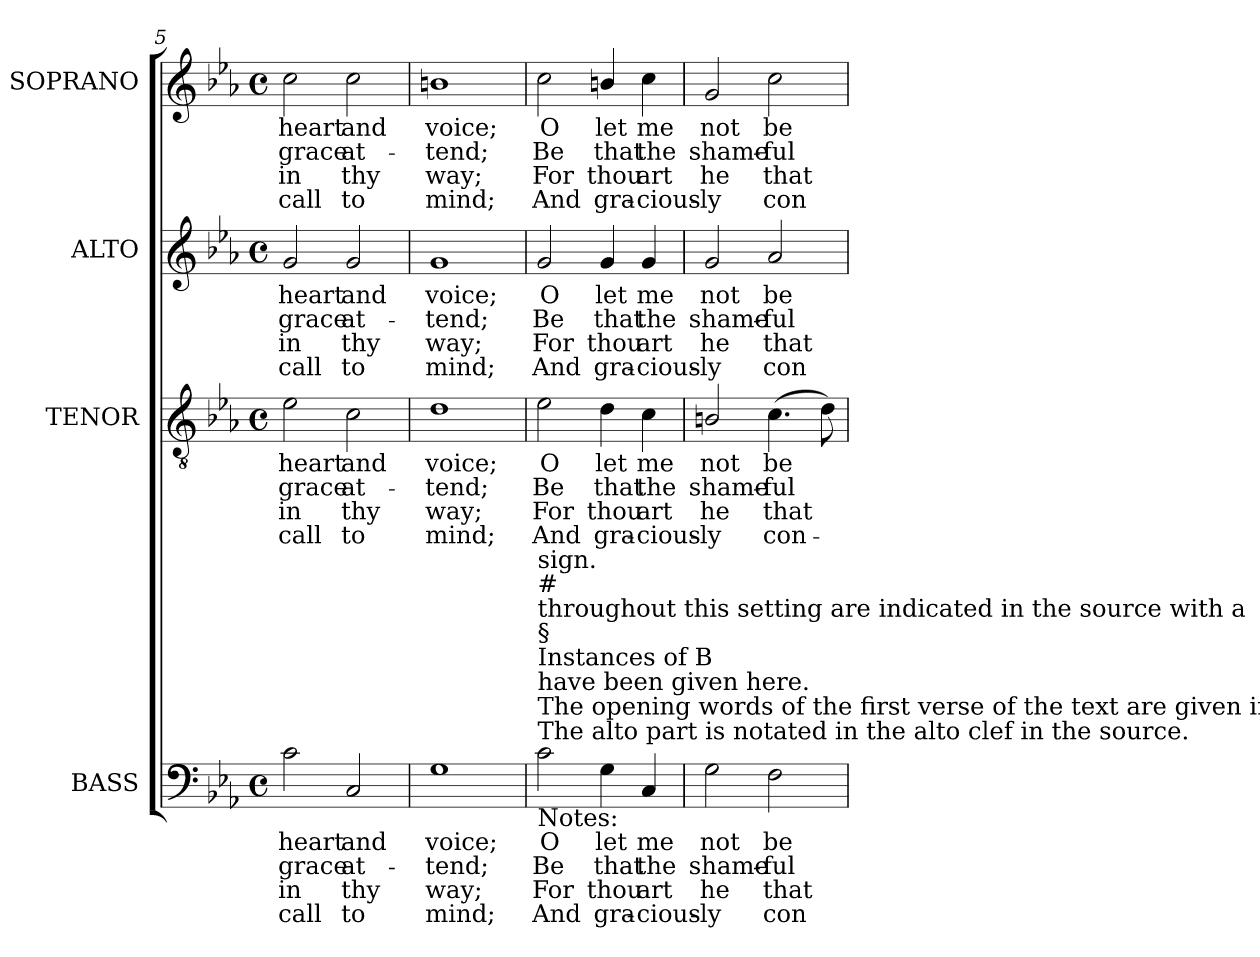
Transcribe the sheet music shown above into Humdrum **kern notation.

**kern	**text	**text	**text	**text	**kern	**text	**text	**text	**text	**kern	**text	**text	**text	**text	**kern	**text	**text	**text	**text
*part4	*part4	*part4	*part4	*part4	*part3	*part3	*part3	*part3	*part3	*part2	*part2	*part2	*part2	*part2	*part1	*part1	*part1	*part1	*part1
*staff4	*staff4	*staff4	*staff4	*staff4	*staff3	*staff3	*staff3	*staff3	*staff3	*staff2	*staff2	*staff2	*staff2	*staff2	*staff1	*staff1	*staff1	*staff1	*staff1
*I"BASS	*	*	*	*	*I"TENOR	*	*	*	*	*I"ALTO	*	*	*	*	*I"SOPRANO	*	*	*	*
*I'B.	*	*	*	*	*I'T.	*	*	*	*	*I'A.	*	*	*	*	*I'S.	*	*	*	*
*clefF4	*	*	*	*	*clefGv2	*	*	*	*	*clefG2	*	*	*	*	*clefG2	*	*	*	*
*	*	*	*	*	*ITrd7c12	*	*	*	*	*	*	*	*	*	*	*	*	*	*
*k[b-e-a-]	*	*	*	*	*k[b-e-a-]	*	*	*	*	*k[b-e-a-]	*	*	*	*	*k[b-e-a-]	*	*	*	*
*c:	*	*	*	*	*c:	*	*	*	*	*c:	*	*	*	*	*c:	*	*	*	*
*M4/4	*	*	*	*	*M4/4	*	*	*	*	*M4/4	*	*	*	*	*M4/4	*	*	*	*
*met(c)	*	*	*	*	*met(c)	*	*	*	*	*met(c)	*	*	*	*	*met(c)	*	*	*	*
=5	=5	=5	=5	=5	=5	=5	=5	=5	=5	=5	=5	=5	=5	=5	=5	=5	=5	=5	=5
!	!LO:LY:b:color=#000000	!LO:LY:b:color=#000000	!LO:LY:b:color=#000000	!LO:LY:b:color=#000000	!	!	!	!	!	!	!	!	!	!	!	!	!	!	!
!	!	!	!	!	!	!LO:LY:b:color=#000000	!LO:LY:b:color=#000000	!LO:LY:b:color=#000000	!LO:LY:b:color=#000000	!	!	!	!	!	!	!	!	!	!
!	!	!	!	!	!	!	!	!	!	!	!LO:LY:b:color=#000000	!LO:LY:b:color=#000000	!LO:LY:b:color=#000000	!LO:LY:b:color=#000000	!	!	!	!	!
!	!	!	!	!	!	!	!	!	!	!	!	!	!	!	!	!LO:LY:b:color=#000000	!LO:LY:b:color=#000000	!LO:LY:b:color=#000000	!LO:LY:b:color=#000000
2ci\	heart	-grace	-in	call	2E-i\	heart	-grace	-in	call	2gi/	heart	-grace	-in	call	2cci\	heart	-grace	-in	call
!	!LO:LY:b:color=#000000	!LO:LY:b:color=#000000	!LO:LY:b:color=#000000	!LO:LY:b:color=#000000	!	!	!	!	!	!	!	!	!	!	!	!	!	!	!
!	!	!	!	!	!	!LO:LY:b:color=#000000	!LO:LY:b:color=#000000	!LO:LY:b:color=#000000	!LO:LY:b:color=#000000	!	!	!	!	!	!	!	!	!	!
!	!	!	!	!	!	!	!	!	!	!	!LO:LY:b:color=#000000	!LO:LY:b:color=#000000	!LO:LY:b:color=#000000	!LO:LY:b:color=#000000	!	!	!	!	!
!	!	!	!	!	!	!	!	!	!	!	!	!	!	!	!	!LO:LY:b:color=#000000	!LO:LY:b:color=#000000	!LO:LY:b:color=#000000	!LO:LY:b:color=#000000
2Ci/	and	at-	thy	to	2Ci\	and	at-	thy	to	2gi/	and	at-	thy	to	2cci\	and	at-	thy	to
=6	=6	=6	=6	=6	=6	=6	=6	=6	=6	=6	=6	=6	=6	=6	=6	=6	=6	=6	=6
!	!LO:LY:b:color=#000000	!LO:LY:b:color=#000000	!LO:LY:b:color=#000000	!LO:LY:b:color=#000000	!	!	!	!	!	!	!	!	!	!	!	!	!	!	!
!	!	!	!	!	!	!LO:LY:b:color=#000000	!LO:LY:b:color=#000000	!LO:LY:b:color=#000000	!LO:LY:b:color=#000000	!	!	!	!	!	!	!	!	!	!
!	!	!	!	!	!	!	!	!	!	!	!LO:LY:b:color=#000000	!LO:LY:b:color=#000000	!LO:LY:b:color=#000000	!LO:LY:b:color=#000000	!	!	!	!	!
!	!	!	!	!	!	!	!	!	!	!	!	!	!	!	!	!LO:LY:b:color=#000000	!LO:LY:b:color=#000000	!LO:LY:b:color=#000000	!LO:LY:b:color=#000000
1Gi	voice;	-tend;	way;	mind;	1Di	voice;	-tend;	way;	mind;	1gi	voice;	-tend;	way;	mind;	1bni	voice;	-tend;	way;	mind;
!!LO:LB:g=z
=7	=7	=7	=7	=7	=7	=7	=7	=7	=7	=7	=7	=7	=7	=7	=7	=7	=7	=7	=7
!	!LO:LY:b:color=#000000	!LO:LY:b:color=#000000	!LO:LY:b:color=#000000	!LO:LY:b:color=#000000	!	!	!	!	!	!	!	!	!	!	!	!	!	!	!
!	!	!	!	!	!	!LO:LY:b:color=#000000	!LO:LY:b:color=#000000	!LO:LY:b:color=#000000	!LO:LY:b:color=#000000	!	!	!	!	!	!	!	!	!	!
!	!	!	!	!	!	!	!	!	!	!	!LO:LY:b:color=#000000	!LO:LY:b:color=#000000	!LO:LY:b:color=#000000	!LO:LY:b:color=#000000	!	!	!	!	!
!LO:TX:b:t=Notes&colon;	!	!	!	!	!	!	!	!	!	!	!	!	!	!	!	!	!	!	!
!LO:TX:t=The alto part is notated in the alto clef in the source.	!	!	!	!	!	!	!	!	!	!	!	!	!	!	!	!	!	!	!
!LO:TX:t=The opening words of the first verse of the text are given in the source, as ‘To God in whom &c.’. Four verses of this text	!	!	!	!	!	!	!	!	!	!	!	!	!	!	!	!	!	!	!
!LO:TX:t=have been given here.	!	!	!	!	!	!	!	!	!	!	!	!	!	!	!	!	!	!	!
!LO:TX:t=Instances of B	!	!	!	!	!	!	!	!	!	!	!	!	!	!	!	!	!	!	!
!LO:TX:t=§	!	!	!	!	!	!	!	!	!	!	!	!	!	!	!	!	!	!	!
!LO:TX:t=throughout this setting are indicated in the source with a	!	!	!	!	!	!	!	!	!	!	!	!	!	!	!	!	!	!	!
!LO:TX:t=#	!	!	!	!	!	!	!	!	!	!	!	!	!	!	!	!	!	!	!
!LO:TX:t=sign.	!	!	!	!	!	!	!	!	!	!	!	!	!	!	!	!	!	!	!
!	!	!	!	!	!	!	!	!	!	!	!	!	!	!	!	!LO:LY:b:color=#000000	!LO:LY:b:color=#000000	!LO:LY:b:color=#000000	!LO:LY:b:color=#000000
2ci\	O	Be	For	And	2E-i\	O	Be	For	And	2gi/	O	Be	For	And	2cci\	O	Be	For	And
!	!LO:LY:b:color=#000000	!LO:LY:b:color=#000000	!LO:LY:b:color=#000000	!LO:LY:b:color=#000000	!	!	!	!	!	!	!	!	!	!	!	!	!	!	!
!	!	!	!	!	!	!LO:LY:b:color=#000000	!LO:LY:b:color=#000000	!LO:LY:b:color=#000000	!LO:LY:b:color=#000000	!	!	!	!	!	!	!	!	!	!
!	!	!	!	!	!	!	!	!	!	!	!LO:LY:b:color=#000000	!LO:LY:b:color=#000000	!LO:LY:b:color=#000000	!LO:LY:b:color=#000000	!	!	!	!	!
!	!	!	!	!	!	!	!	!	!	!	!	!	!	!	!	!LO:LY:b:color=#000000	!LO:LY:b:color=#000000	!LO:LY:b:color=#000000	!LO:LY:b:color=#000000
4Gi\	let	that	thou	gra-	4Di\	let	that	thou	gra-	4gi/	let	that	thou	gra-	4bni/	let	that	thou	gra-
!	!LO:LY:b:color=#000000	!LO:LY:b:color=#000000	!LO:LY:b:color=#000000	!LO:LY:b:color=#000000	!	!	!	!	!	!	!	!	!	!	!	!	!	!	!
!	!	!	!	!	!	!LO:LY:b:color=#000000	!LO:LY:b:color=#000000	!LO:LY:b:color=#000000	!LO:LY:b:color=#000000	!	!	!	!	!	!	!	!	!	!
!	!	!	!	!	!	!	!	!	!	!	!LO:LY:b:color=#000000	!LO:LY:b:color=#000000	!LO:LY:b:color=#000000	!LO:LY:b:color=#000000	!	!	!	!	!
!	!	!	!	!	!	!	!	!	!	!	!	!	!	!	!	!LO:LY:b:color=#000000	!LO:LY:b:color=#000000	!LO:LY:b:color=#000000	!LO:LY:b:color=#000000
4Ci/	me	the	-art	cious-	4Ci\	me	the	-art	cious-	4gi/	me	the	-art	cious-	4cci\	me	the	-art	cious-
=8	=8	=8	=8	=8	=8	=8	=8	=8	=8	=8	=8	=8	=8	=8	=8	=8	=8	=8	=8
!	!LO:LY:b:color=#000000	!LO:LY:b:color=#000000	!LO:LY:b:color=#000000	!LO:LY:b:color=#000000	!	!	!	!	!	!	!	!	!	!	!	!	!	!	!
!	!	!	!	!	!	!LO:LY:b:color=#000000	!LO:LY:b:color=#000000	!LO:LY:b:color=#000000	!LO:LY:b:color=#000000	!	!	!	!	!	!	!	!	!	!
!	!	!	!	!	!	!	!	!	!	!	!LO:LY:b:color=#000000	!LO:LY:b:color=#000000	!LO:LY:b:color=#000000	!LO:LY:b:color=#000000	!	!	!	!	!
!	!	!	!	!	!	!	!	!	!	!	!	!	!	!	!	!LO:LY:b:color=#000000	!LO:LY:b:color=#000000	!LO:LY:b:color=#000000	!LO:LY:b:color=#000000
2Gi\	not	shame-	-he	ly	2BBni/	not	shame-	-he	ly	2gi/	not	shame-	-he	ly	2gi/	not	shame-	-he	ly
!	!LO:LY:b:color=#000000	!LO:LY:b:color=#000000	!LO:LY:b:color=#000000	!LO:LY:b:color=#000000	!	!	!	!	!	!	!	!	!	!	!	!	!	!	!
!	!	!	!	!	!	!LO:LY:b:color=#000000	!LO:LY:b:color=#000000	!LO:LY:b:color=#000000	!LO:LY:b:color=#000000	!	!	!	!	!	!	!	!	!	!
!	!	!	!	!	!	!	!	!	!	!	!LO:LY:b:color=#000000	!LO:LY:b:color=#000000	!LO:LY:b:color=#000000	!LO:LY:b:color=#000000	!	!	!	!	!
!	!	!	!	!	!	!	!	!	!	!	!	!	!	!	!	!LO:LY:b:color=#000000	!LO:LY:b:color=#000000	!LO:LY:b:color=#000000	!LO:LY:b:color=#000000
2Fi\	be	-ful	that	con-	(4.Ci\	be	-ful	that	con-	2a-i/	be	-ful	that	con-	2cci\	be	-ful	that	con-
.	.	.	.	.	8Di\)	.	.	.	.	.	.	.	.	.	.	.	.	.	.
=	=	=	=	=	=	=	=	=	=	=	=	=	=	=	=	=	=	=	=
*-	*-	*-	*-	*-	*-	*-	*-	*-	*-	*-	*-	*-	*-	*-	*-	*-	*-	*-	*-
